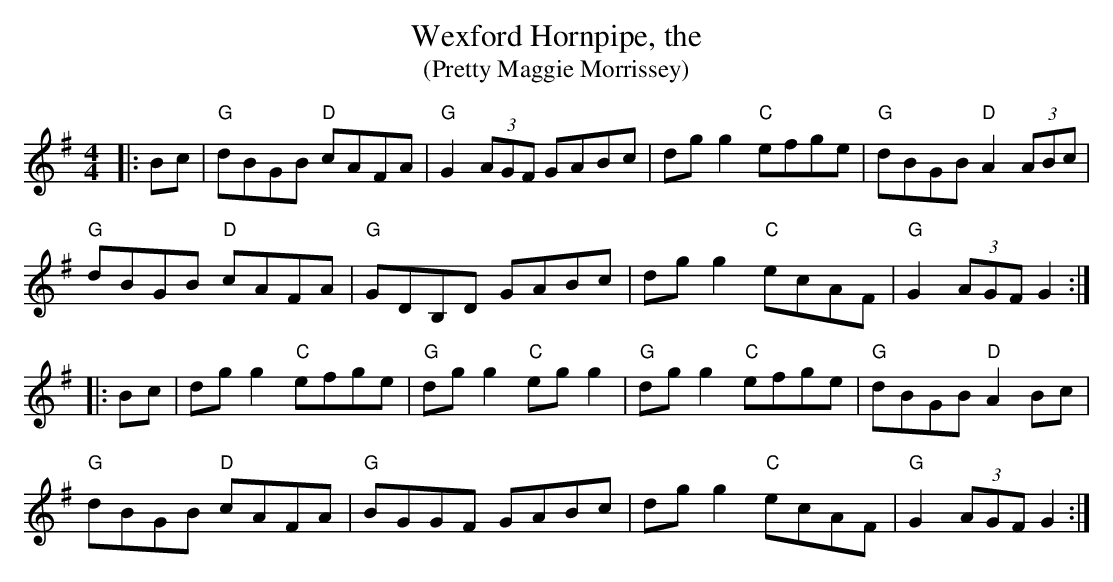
X:1
T: Wexford Hornpipe, the
T: (Pretty Maggie Morrissey)
M: 4/4
L: 1/8
K: Gmaj
|:Bc|"G"dBGB "D"cAFA|"G"G2 (3AGF GABc|dgg2 "C"efge|"G"dBGB "D"A2 (3ABc|
"G"dBGB "D"cAFA|"G"GDB,D GABc|dgg2 "C"ecAF|"G"G2 (3AGF G2:|
|:Bc|dgg2 "C"efge|"G"dgg2 "C"egg2|"G"dgg2 "C"efge|"G"dBGB "D"A2 Bc|
"G"dBGB "D"cAFA|"G"BGGF GABc|dgg2 "C"ecAF|"G"G2 (3AGF G2:|
